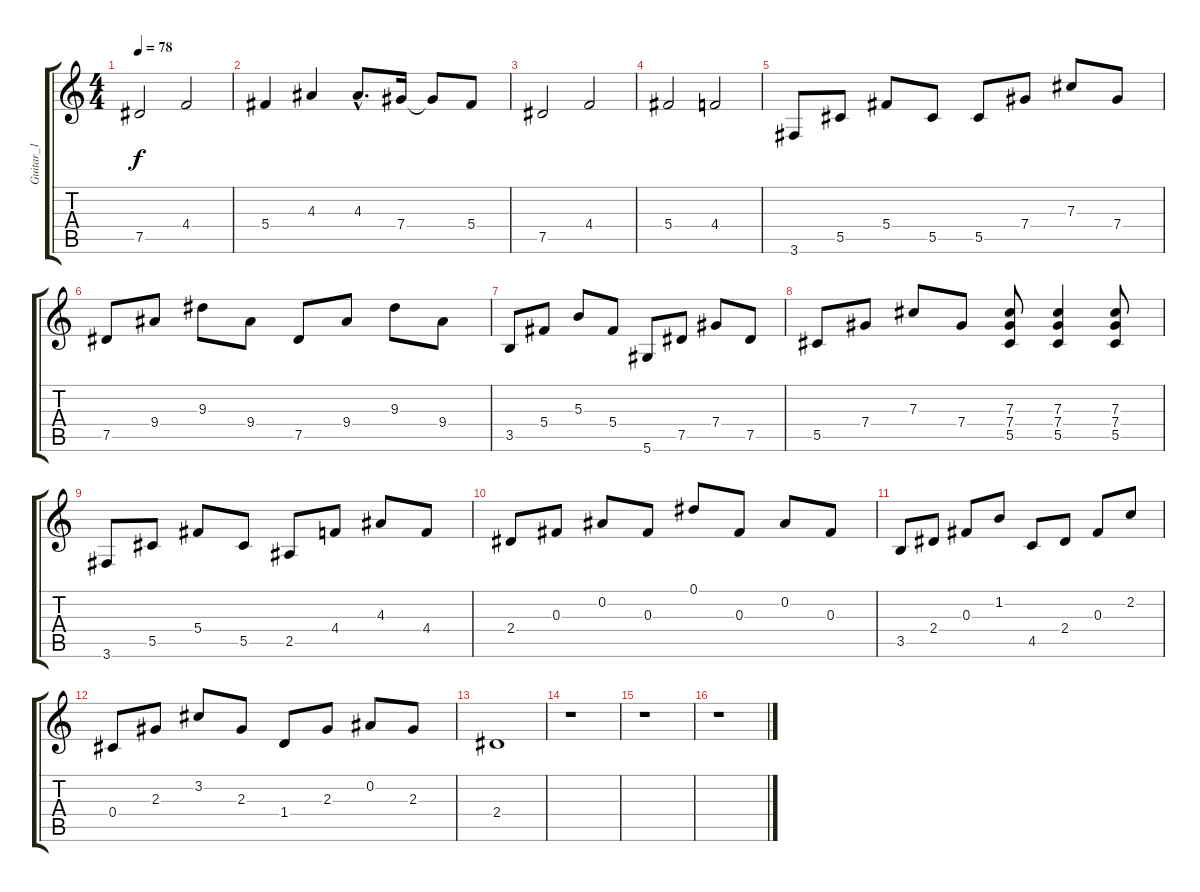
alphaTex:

\track ("Guitar_1" "Guitar_1") {instrument distortionguitar}
\staff {score tabs}
\tuning (Eb4 Bb3 Gb3 Db3 Ab2 Eb2) {hide}
\ts (4 4)
\tempo 78
\clef g2
\ks c
7.5.2{dy f} 4.4.2 |
5.4.4 4.3.4 4.3{hac}.8{d} 7.4.16 7.4{t}.8 5.4.8 |
7.5.2 4.4.2 |
5.4.2 4.4.2 |
3.6.8{instrument electricguitarclean} 5.5.8 5.4.8 5.5.8 5.5.8 7.4.8 7.3.8 7.4.8 |
7.5.8 9.4.8 9.3.8 9.4.8 7.5.8 9.4.8 9.3.8 9.4.8 |
3.5.8 5.4.8 5.3.8 5.4.8 5.6.8 7.5.8 7.4.8 7.5.8 |
5.5.8 7.4.8 7.3.8 7.4.8 (7.3 7.4 5.5).8 (7.3 7.4 5.5).4 (7.3 7.4 5.5).8 |
3.6.8 5.5.8 5.4.8 5.5.8 2.5.8 4.4.8 4.3.8 4.4.8 |
2.4.8 0.3.8 0.2.8 0.3.8 0.1.8 0.3.8 0.2.8 0.3.8 |
3.5.8 2.4.8 0.3.8 1.2.8 4.5.8 2.4.8 0.3.8 2.2.8 |
0.4.8 2.3.8 3.2.8 2.3.8 1.4.8 2.3.8 0.2.8 2.3.8 |
2.4.1 |
r.1 |
r.1 |
r.1
